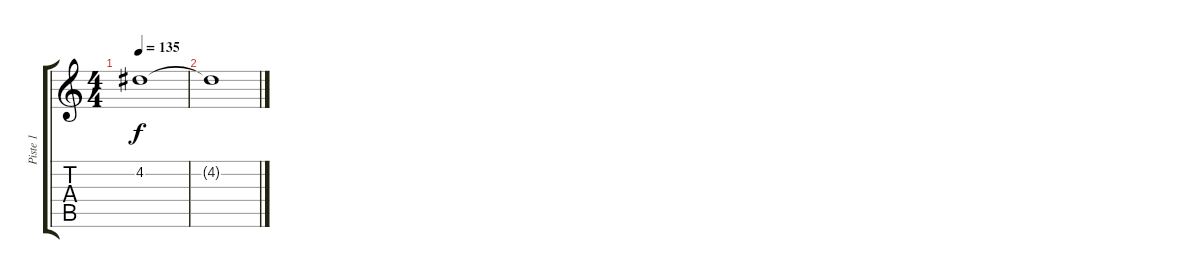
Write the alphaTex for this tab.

\track ("Piste 1" "Piste 1") {instrument acousticguitarsteel}
\staff {score tabs}
\tuning (E4 B3 G3 D3 A2 E2) {hide}
\ts (4 4)
\tempo 135
\clef g2
\ks c
4.2{t}.1{dy f} |
4.2{t}.1
